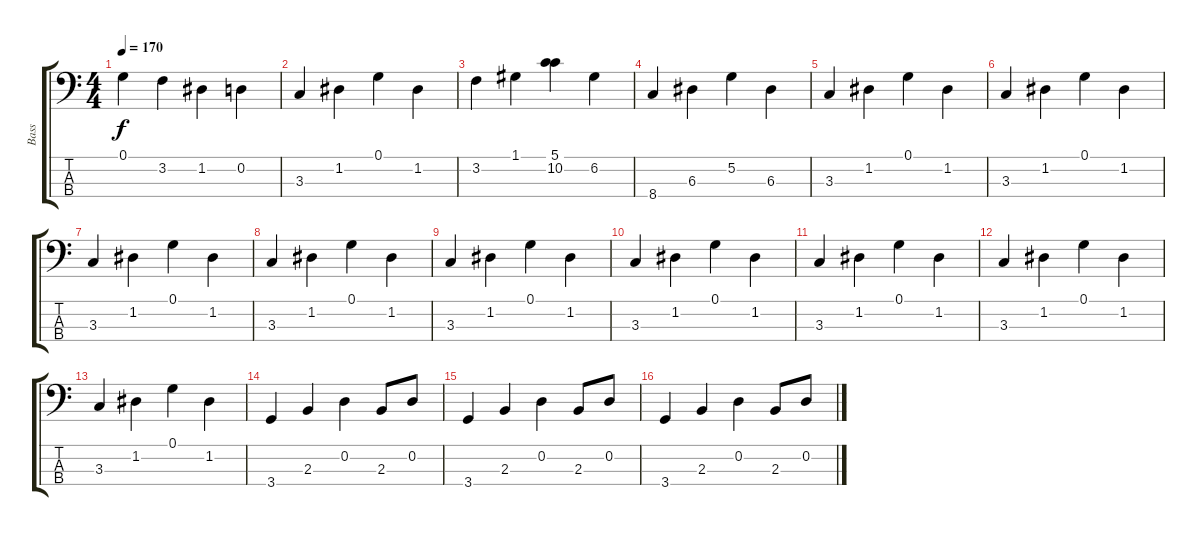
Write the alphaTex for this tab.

\track ("Bass" "Bass") {instrument electricbasspick}
\staff {score tabs}
\tuning (G2 D2 A1 E1) {hide}
\ts (4 4)
\tempo 170
\clef f4
\ks c
0.1.4{dy f} 3.2.4 1.2.4 0.2.4 |
3.3.4 1.2.4 0.1.4 1.2.4 |
3.2.4 1.1.4 (5.1 10.2).4 6.2.4 |
8.4.4 6.3.4 5.2.4 6.3.4 |
3.3.4 1.2.4 0.1.4 1.2.4 |
3.3.4 1.2.4 0.1.4 1.2.4 |
3.3.4 1.2.4 0.1.4 1.2.4 |
3.3.4 1.2.4 0.1.4 1.2.4 |
3.3.4 1.2.4 0.1.4 1.2.4 |
3.3.4 1.2.4 0.1.4 1.2.4 |
3.3.4 1.2.4 0.1.4 1.2.4 |
3.3.4 1.2.4 0.1.4 1.2.4 |
3.3.4 1.2.4 0.1.4 1.2.4 |
3.4.4 2.3.4 0.2.4 2.3.8 0.2.8 |
3.4.4 2.3.4 0.2.4 2.3.8 0.2.8 |
3.4.4 2.3.4 0.2.4 2.3.8 0.2.8
